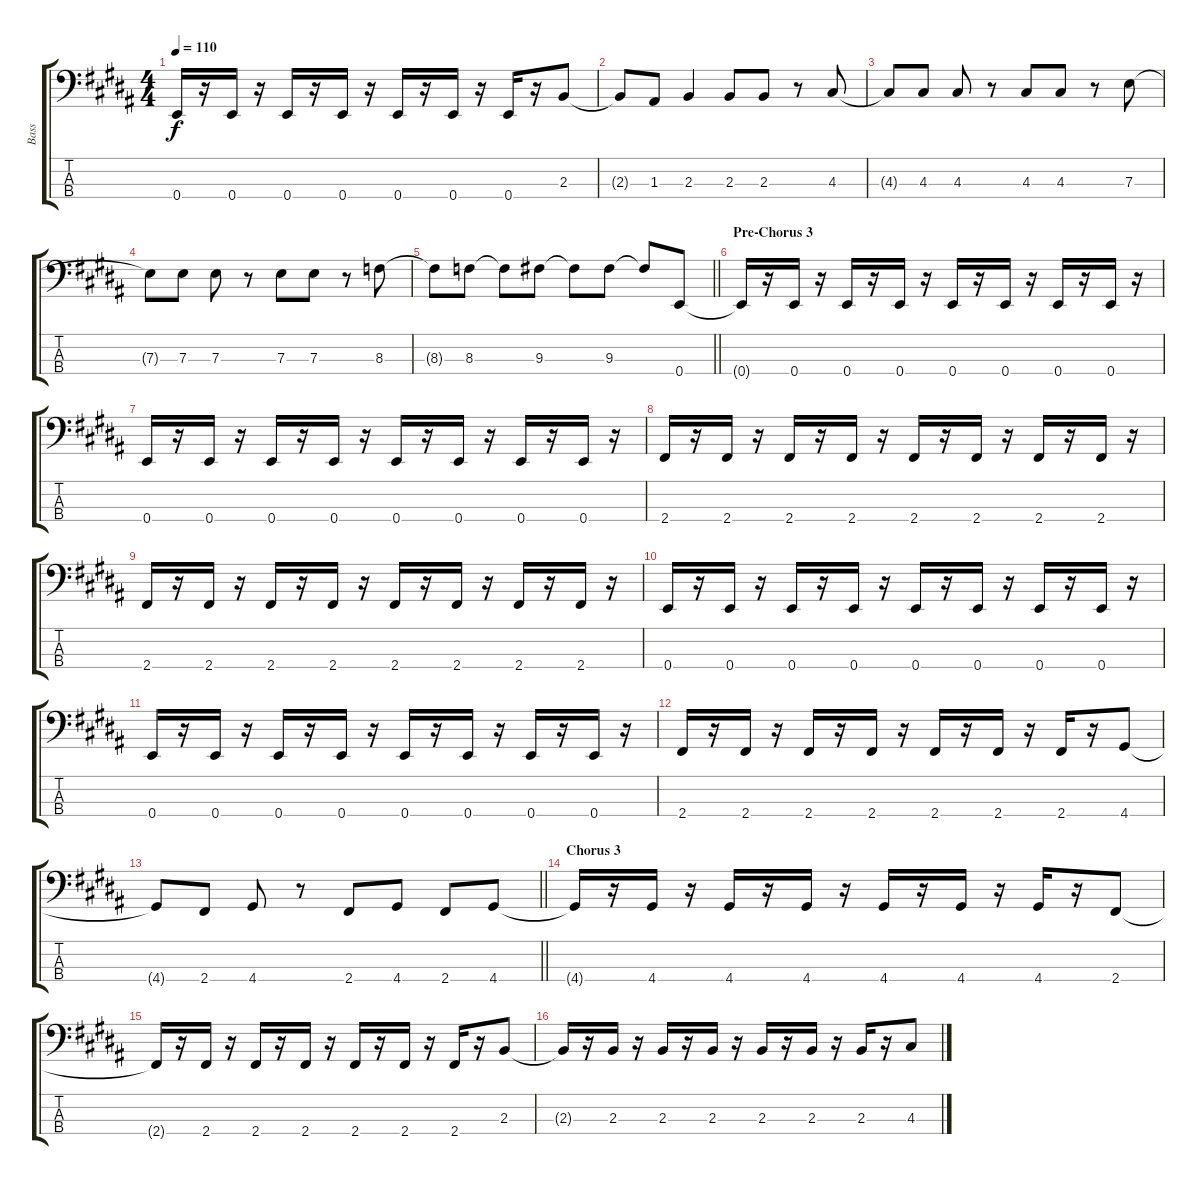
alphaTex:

\track ("Bass" "Bass") {instrument electricbassfinger}
\staff {score tabs}
\tuning (G2 D2 A1 E1) {hide}
\ts (4 4)
\tempo 110
\clef f4
\ks g#minor
0.4{t}.16{dy f} r.16 0.4.16 r.16 0.4.16 r.16 0.4.16 r.16 0.4.16 r.16 0.4.16 r.16 0.4.16 r.16 2.3.8 |
2.3{t}.8 1.3.8 2.3.4 2.3.8 2.3.8 r.8 4.3.8 |
4.3{t}.8 4.3.8 4.3.8 r.8 4.3.8 4.3.8 r.8 7.3.8 |
7.3{t}.8 7.3.8 7.3.8 r.8 7.3.8 7.3.8 r.8 8.3.8 |
\barLineRight lightlight
8.3{t}.8 8.3.8 8.3{t}.8 9.3.8 9.3{t}.8 9.3.8 9.3{t}.8 0.4.8 |
\section ("" "Pre-Chorus 3")
\ks b
0.4{t}.16 r.16 0.4.16 r.16 0.4.16 r.16 0.4.16 r.16 0.4.16 r.16 0.4.16 r.16 0.4.16 r.16 0.4.16 r.16 |
\ks g#minor
0.4.16 r.16 0.4.16 r.16 0.4.16 r.16 0.4.16 r.16 0.4.16 r.16 0.4.16 r.16 0.4.16 r.16 0.4.16 r.16 |
2.4.16 r.16 2.4.16 r.16 2.4.16 r.16 2.4.16 r.16 2.4.16 r.16 2.4.16 r.16 2.4.16 r.16 2.4.16 r.16 |
2.4.16 r.16 2.4.16 r.16 2.4.16 r.16 2.4.16 r.16 2.4.16 r.16 2.4.16 r.16 2.4.16 r.16 2.4.16 r.16 |
0.4.16 r.16 0.4.16 r.16 0.4.16 r.16 0.4.16 r.16 0.4.16 r.16 0.4.16 r.16 0.4.16 r.16 0.4.16 r.16 |
0.4.16 r.16 0.4.16 r.16 0.4.16 r.16 0.4.16 r.16 0.4.16 r.16 0.4.16 r.16 0.4.16 r.16 0.4.16 r.16 |
2.4.16 r.16 2.4.16 r.16 2.4.16 r.16 2.4.16 r.16 2.4.16 r.16 2.4.16 r.16 2.4.16 r.16 4.4.8 |
\barLineRight lightlight
4.4{t}.8 2.4.8 4.4.8 r.8 2.4.8 4.4.8 2.4.8 4.4.8 |
\section ("" "Chorus 3")
\ks b
4.4{t}.16 r.16 4.4.16 r.16 4.4.16 r.16 4.4.16 r.16 4.4.16 r.16 4.4.16 r.16 4.4.16 r.16 2.4.8 |
\ks g#minor
2.4{t}.16 r.16 2.4.16 r.16 2.4.16 r.16 2.4.16 r.16 2.4.16 r.16 2.4.16 r.16 2.4.16 r.16 2.3.8 |
2.3{t}.16 r.16 2.3.16 r.16 2.3.16 r.16 2.3.16 r.16 2.3.16 r.16 2.3.16 r.16 2.3.16 r.16 4.3.8
